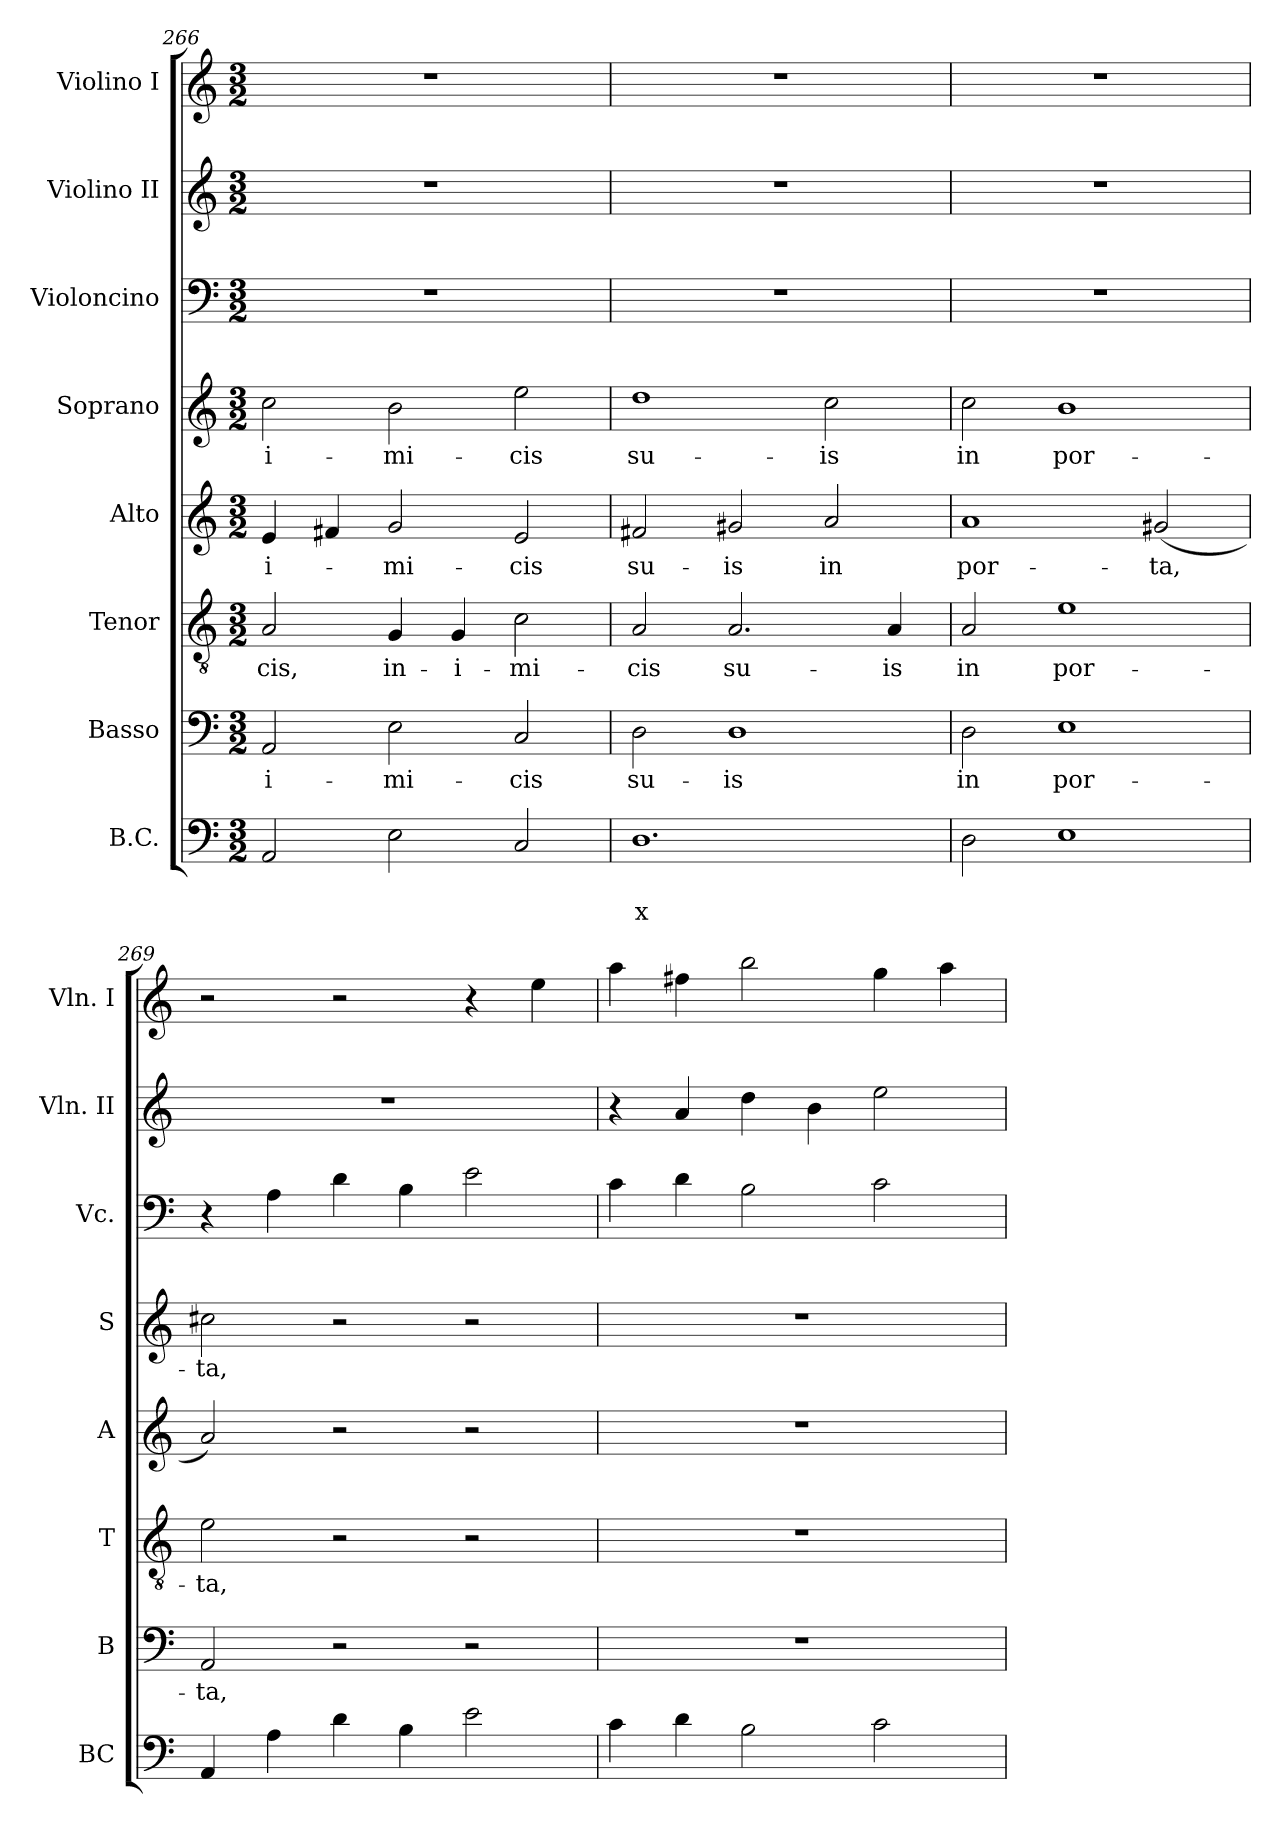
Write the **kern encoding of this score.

**kern	**text	**text	**kern	**text	**kern	**text	**kern	**text	**kern	**text	**kern	**kern	**kern
*part8	*part8	*part8	*part7	*part7	*part6	*part6	*part5	*part5	*part4	*part4	*part3	*part2	*part1
*staff8	*staff8	*staff8	*staff7	*staff7	*staff6	*staff6	*staff5	*staff5	*staff4	*staff4	*staff3	*staff2	*staff1
*I"B.C.	*	*	*I"Basso	*	*I"Tenor	*	*I"Alto	*	*I"Soprano	*	*I"Violoncino	*I"Violino II	*I"Violino I
*I'BC	*	*	*I'B	*	*I'T	*	*I'A	*	*I'S	*	*I'Vc.	*I'Vln. II	*I'Vln. I
!!LO:PB:g=z
*clefF4	*	*	*clefF4	*	*clefGv2	*	*clefG2	*	*clefG2	*	*clefF4	*clefG2	*clefG2
*k[]	*	*	*k[]	*	*k[]	*	*k[]	*	*k[]	*	*k[]	*k[]	*k[]
*C:	*	*	*C:	*	*C:	*	*C:	*	*C:	*	*C:	*C:	*C:
*M3/2	*	*	*M3/2	*	*M3/2	*	*M3/2	*	*M3/2	*	*M3/2	*M3/2	*M3/2
=266	=266	=266	=266	=266	=266	=266	=266	=266	=266	=266	=266	=266	=266
!	!	!	!	!LO:LY:b	!	!LO:LY:b	!	!LO:LY:b	!	!LO:LY:b	!	!	!
2AA/	.	.	2AA/	-i-	2A/	-cis,	4e/	-i-	2cc\	-i-	1.r	1.r	1.r
.	.	.	.	.	.	.	4f#X/	.	.	.	.	.	.
!	!	!	!	!LO:LY:b	!	!LO:LY:b	!	!LO:LY:b	!	!LO:LY:b	!	!	!
2E\	.	.	2E\	-mi-	4G/	in-	2g/	-mi-	2b\	-mi-	.	.	.
!	!	!	!	!	!	!LO:LY:b	!	!	!	!	!	!	!
.	.	.	.	.	4G/	-i-	.	.	.	.	.	.	.
!	!	!	!	!LO:LY:b	!	!LO:LY:b	!	!LO:LY:b	!	!LO:LY:b	!	!	!
2C/	.	.	2C/	-cis	2c\	-mi-	2e/	-cis	2ee\	-cis	.	.	.
=267	=267	=267	=267	=267	=267	=267	=267	=267	=267	=267	=267	=267	=267
!	!	!LO:LY:b	!	!LO:LY:b	!	!LO:LY:b	!	!LO:LY:b	!	!LO:LY:b	!	!	!
1.D	.	x	2D\	su-	2A/	-cis	2f#X/	su-	1dd	su-	1.r	1.r	1.r
!	!	!	!	!LO:LY:b	!	!LO:LY:b	!	!LO:LY:b	!	!	!	!	!
.	.	.	1D	-is	2.A/	su-	2g#X/	-is	.	.	.	.	.
!	!	!	!	!	!	!	!	!LO:LY:b	!	!LO:LY:b	!	!	!
.	.	.	.	.	.	.	2a/	in	2cc\	-is	.	.	.
!	!	!	!	!	!	!LO:LY:b	!	!	!	!	!	!	!
.	.	.	.	.	4A/	-is	.	.	.	.	.	.	.
=268	=268	=268	=268	=268	=268	=268	=268	=268	=268	=268	=268	=268	=268
!	!	!	!	!LO:LY:b	!	!LO:LY:b	!	!LO:LY:b	!	!LO:LY:b	!	!	!
2D\	.	.	2D\	in	2A/	in	1a	por-	2cc\	in	1.r	1.r	1.r
!	!	!	!	!LO:LY:b	!	!LO:LY:b	!	!	!	!LO:LY:b	!	!	!
1E	.	.	1E	por-	1e	por-	.	.	1b	por-	.	.	.
!	!	!	!	!	!	!	!	!LO:LY:b	!	!	!	!	!
.	.	.	.	.	.	.	(<2g#X/	-ta,	.	.	.	.	.
=269	=269	=269	=269	=269	=269	=269	=269	=269	=269	=269	=269	=269	=269
!	!	!	!	!LO:LY:b	!	!LO:LY:b	!	!	!	!LO:LY:b	!	!	!
4AA/	.	.	2AA/	-ta,	2e\	-ta,	2a/)	.	2cc#X\	-ta,	4r	1.r	2r
4A\	.	.	.	.	.	.	.	.	.	.	4A\	.	.
4d\	.	.	2r	.	2r	.	2r	.	2r	.	4d\	.	2r
4B\	.	.	.	.	.	.	.	.	.	.	4B\	.	.
2e\	.	.	2r	.	2r	.	2r	.	2r	.	2e\	.	4r
.	.	.	.	.	.	.	.	.	.	.	.	.	4ee\
=270	=270	=270	=270	=270	=270	=270	=270	=270	=270	=270	=270	=270	=270
4c\	.	.	1.r	.	1.r	.	1.r	.	1.r	.	4c\	4r	4aa\
4d\	.	.	.	.	.	.	.	.	.	.	4d\	4a/	4ff#X\
2B\	.	.	.	.	.	.	.	.	.	.	2B\	4dd\	2bb\
.	.	.	.	.	.	.	.	.	.	.	.	4b\	.
2c\	.	.	.	.	.	.	.	.	.	.	2c\	2ee\	4gg\
.	.	.	.	.	.	.	.	.	.	.	.	.	4aa\
=	=	=	=	=	=	=	=	=	=	=	=	=	=
*-	*-	*-	*-	*-	*-	*-	*-	*-	*-	*-	*-	*-	*-
